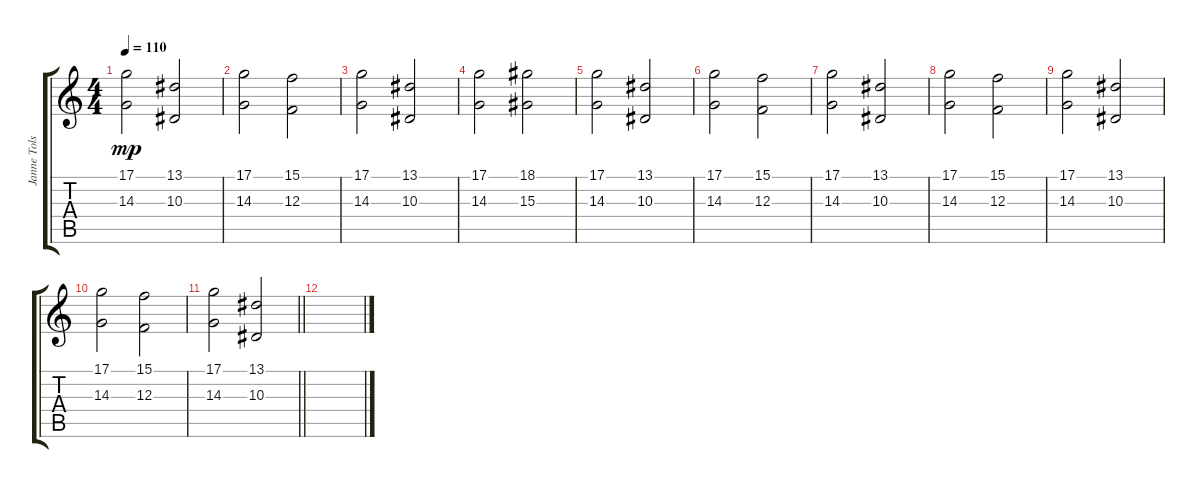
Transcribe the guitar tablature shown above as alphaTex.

\track ("Janne Tolsa" "Janne Tols") {instrument stringensemble2}
\staff {score tabs}
\tuning (D4 A3 F3 C3 G2 C2) {hide}
\ts (4 4)
\tempo 110
\clef g2
\ks c
(17.1 14.3).2{dy mp} (13.1 10.3).2 |
(17.1 14.3).2 (15.1 12.3).2 |
(17.1 14.3).2 (13.1 10.3).2 |
(17.1 14.3).2 (18.1 15.3).2 |
(17.1 14.3).2 (13.1 10.3).2 |
(17.1 14.3).2 (15.1 12.3).2 |
(17.1 14.3).2 (13.1 10.3).2 |
(17.1 14.3).2 (15.1 12.3).2 |
(17.1 14.3).2 (13.1 10.3).2 |
(17.1 14.3).2 (15.1 12.3).2 |
\barLineRight lightlight
(17.1 14.3).2 (13.1 10.3).2 |
\section ("" "")
